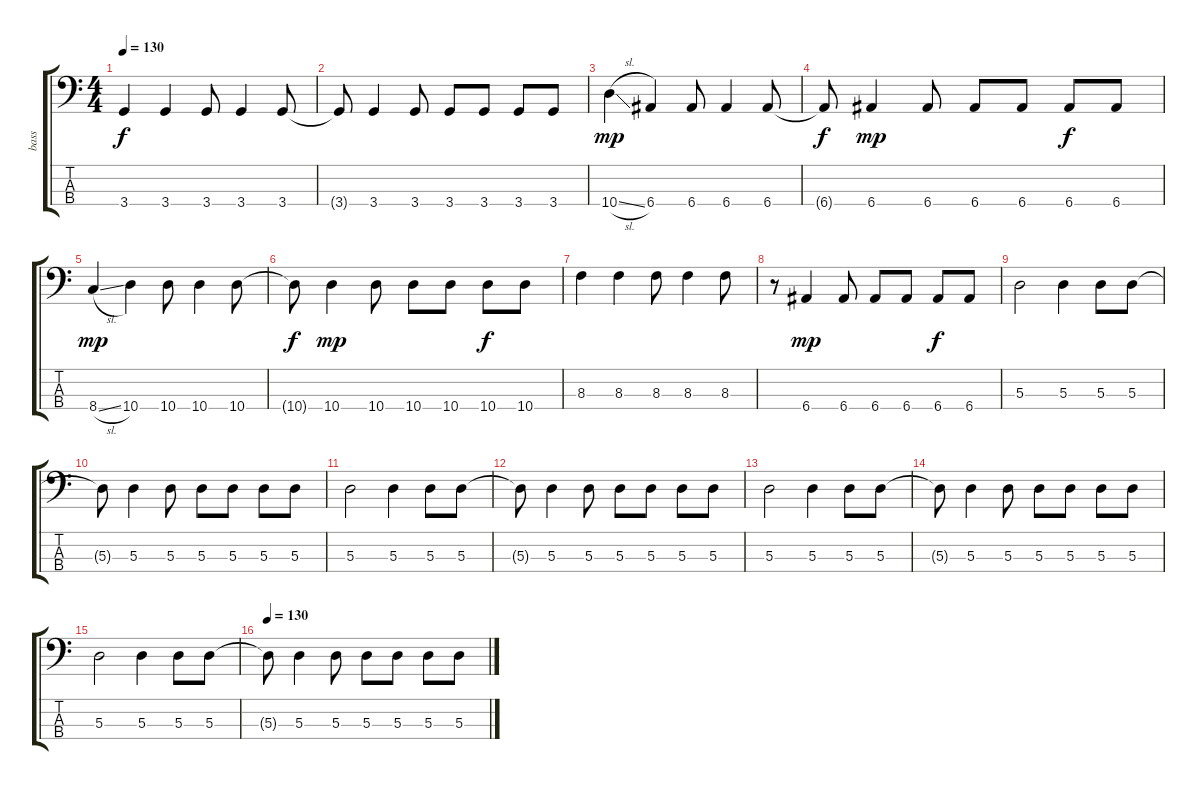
\track ("bass" "bass") {instrument electricbasspick}
\staff {score tabs}
\tuning (G2 D2 A1 E1) {hide}
\ts (4 4)
\tempo 130
\clef f4
\ks c
3.4.4{dy f} 3.4.4 3.4.8 3.4.4 3.4.8 |
3.4{t}.8 3.4.4 3.4.8 3.4.8 3.4.8 3.4.8 3.4.8 |
10.4{sl}.4{dy mp} 6.4.4 6.4.8 6.4.4 6.4.8 |
6.4{t}.8{dy f} 6.4.4{dy mp} 6.4.8 6.4.8 6.4.8 6.4.8{dy f} 6.4.8 |
8.4{sl}.4{dy mp} 10.4.4 10.4.8 10.4.4 10.4.8 |
10.4{t}.8{dy f} 10.4.4{dy mp} 10.4.8 10.4.8 10.4.8 10.4.8{dy f} 10.4.8 |
8.3.4 8.3.4 8.3.8 8.3.4 8.3.8 |
r.8 6.4.4{dy mp} 6.4.8 6.4.8 6.4.8 6.4.8{dy f} 6.4.8 |
5.3.2 5.3.4 5.3.8 5.3.8 |
5.3{t}.8 5.3.4 5.3.8 5.3.8 5.3.8 5.3.8 5.3.8 |
5.3.2 5.3.4 5.3.8 5.3.8 |
5.3{t}.8 5.3.4 5.3.8 5.3.8 5.3.8 5.3.8 5.3.8 |
5.3.2 5.3.4 5.3.8 5.3.8 |
5.3{t}.8 5.3.4 5.3.8 5.3.8 5.3.8 5.3.8 5.3.8 |
5.3.2 5.3.4 5.3.8 5.3.8 |
\tempo 130
5.3{t}.8 5.3.4 5.3.8 5.3.8 5.3.8 5.3.8 5.3.8
